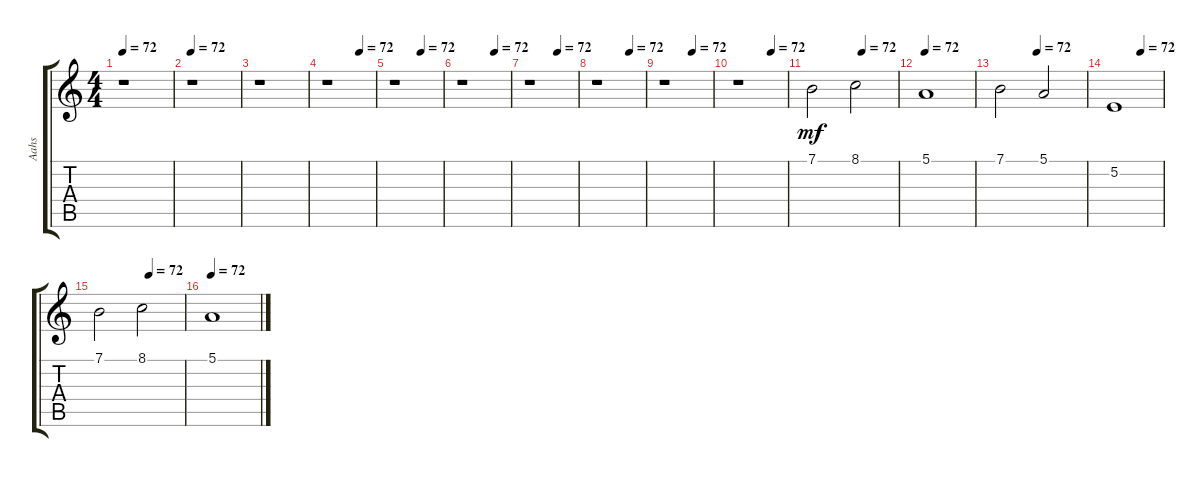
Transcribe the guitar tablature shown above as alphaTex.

\track ("Aahs" "Aahs") {instrument choiraahs}
\staff {score tabs}
\tuning (E4 B3 G3 D3 A2 E2) {hide}
\ts (4 4)
\tempo 72
\clef g2
\ks c
r.1{dy f} |
\tempo 72
r.1 |
r.1 |
\tempo (72 0.6875)
r.1 |
\tempo (72 0.5625)
r.1 |
\tempo (72 0.6875)
r.1 |
\tempo (72 0.59375)
r.1 |
\tempo (72 0.6875)
r.1 |
\tempo (72 0.59375)
r.1 |
\tempo (72 0.6875)
r.1 |
\tempo (72 0.59375)
7.1.2{dy mf} 8.1.2 |
\tempo 72
5.1.1 |
\tempo (72 0.4375)
7.1.2 5.1.2 |
\tempo (72 0.5625)
5.2.1 |
\tempo (72 0.59375)
7.1.2 8.1.2 |
\tempo 72
5.1.1
